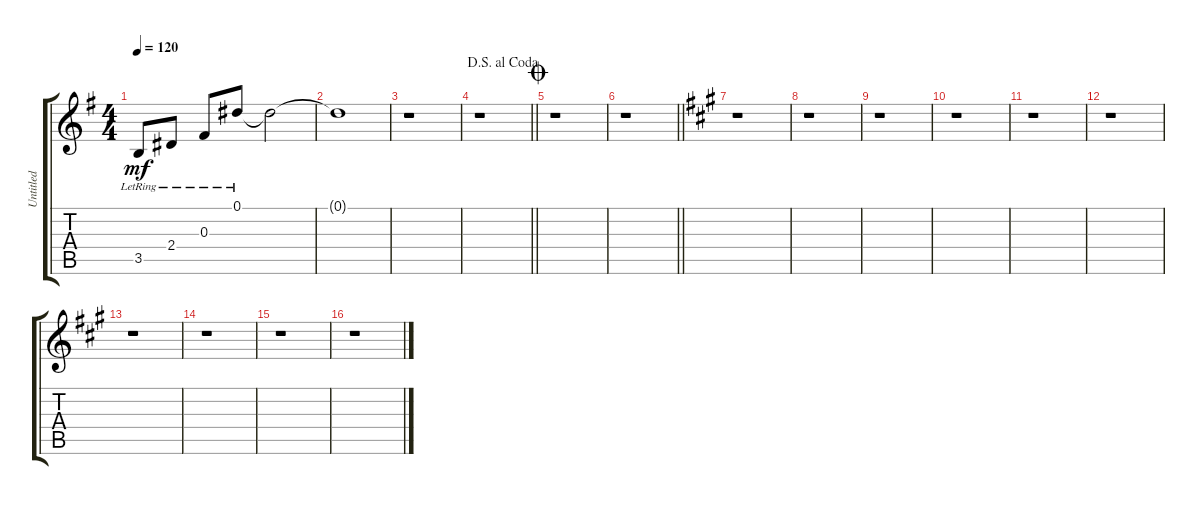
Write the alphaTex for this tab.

\track ("Untitled" "Untitled") {instrument electricguitarclean}
\staff {score tabs}
\tuning (Eb4 Bb3 Gb3 Db3 Ab2 Eb2) {hide}
\ts (4 4)
\tempo 120
\clef g2
\ks g
3.5{lr}.8{dy mf} 2.4{lr}.8 0.3{lr}.8{beam merge} 0.1{lr}.8 0.1{t}.2 |
0.1{t}.1 |
r.1 |
\jump dalsegnoalcoda
\barLineRight lightlight
r.1 |
\jump coda
r.1 |
\barLineRight lightlight
r.1 |
\ks a
r.1 |
r.1 |
r.1 |
r.1 |
r.1 |
r.1 |
r.1 |
r.1 |
r.1 |
r.1
